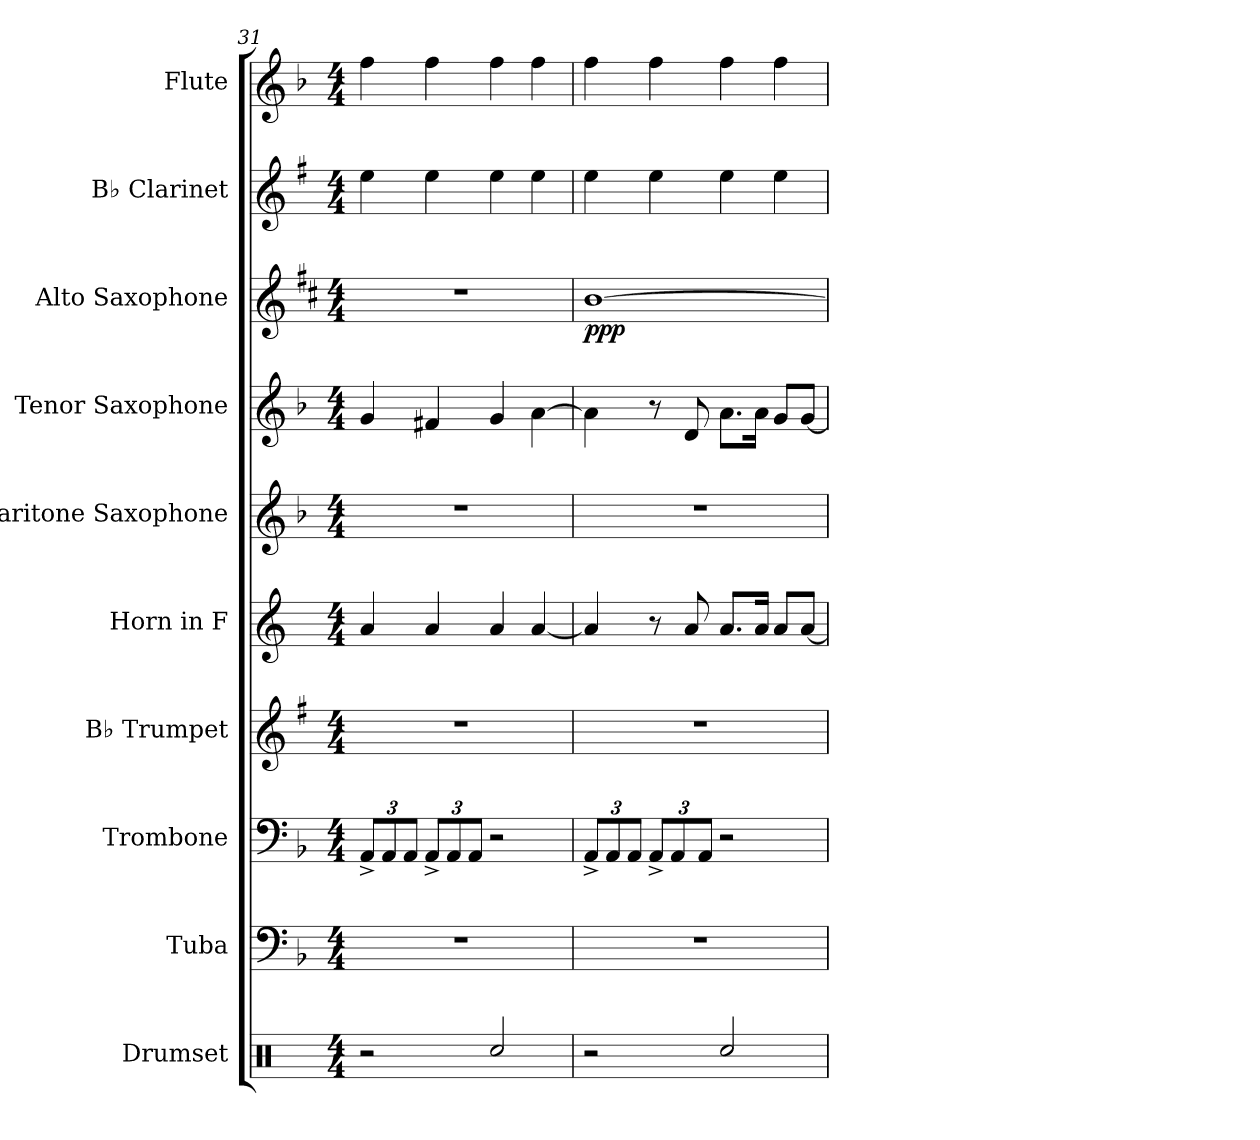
**kern	**kern	**kern	**kern	**kern	**kern	**kern	**kern	**dynam	**kern	**kern
*part10	*part9	*part8	*part7	*part6	*part5	*part4	*part3	*part3	*part2	*part1
*staff10	*staff9	*staff8	*staff7	*staff6	*staff5	*staff4	*staff3	*staff3	*staff2	*staff1
*I"Drumset	*I"Tuba	*I"Trombone	*I"B♭ Trumpet	*I"Horn in F	*I"Baritone Saxophone	*I"Tenor Saxophone	*I"Alto Saxophone	*	*I"B♭ Clarinet	*I"Flute
*I'Drs.	*I'Tba.	*I'Tbn.	*I'B♭ Tpt.	*	*I'Bar. Sax.	*I'T. Sax.	*I'A. Sax.	*	*I'B♭ Cl.	*I'Fl.
*clefX	*clefF4	*clefF4	*clefG2	*clefG2	*clefG2	*clefG2	*clefG2	*	*clefG2	*clefG2
*	*	*	*ITrd1c2	*ITrd4c7	*ITrd12c21	*ITrd8c14	*ITrd5c9	*	*ITrd1c2	*
*k[]	*k[b-]	*k[b-]	*k[b-]	*k[b-]	*k[b-]	*k[b-]	*k[b-]	*	*k[b-]	*k[b-]
*M4/4	*M4/4	*M4/4	*M4/4	*M4/4	*M4/4	*M4/4	*M4/4	*	*M4/4	*M4/4
*	*	*Xbrackettup	*	*	*	*	*	*	*	*
=31	=31	=31	=31	=31	=31	=31	=31	=31	=31	=31
2r	1r	12AA^/L	1r	4d/	1r	4G/	1r	.	4dd\	4ff\
.	.	12AA/	.	.	.	.	.	.	.	.
.	.	12AA/J	.	.	.	.	.	.	.	.
.	.	12AA^/L	.	4d/	.	4F#X/	.	.	4dd\	4ff\
.	.	12AA/	.	.	.	.	.	.	.	.
.	.	12AA/J	.	.	.	.	.	.	.	.
2Rcc/	.	2r	.	4d/	.	4G/	.	.	4dd\	4ff\
.	.	.	.	[4d/	.	[4A\	.	.	4dd\	4ff\
=32	=32	=32	=32	=32	=32	=32	=32	=32	=32	=32
!	!	!	!	!	!	!	!	!LO:DY:b	!	!
2r	1r	12AA^/L	1r	4d/]	1r	4A\]	[1d	ppp	4dd\	4ff\
.	.	12AA/	.	.	.	.	.	.	.	.
.	.	12AA/J	.	.	.	.	.	.	.	.
.	.	12AA^/L	.	8r	.	8r	.	.	4dd\	4ff\
.	.	12AA/	.	.	.	.	.	.	.	.
.	.	.	.	8d/	.	8D/	.	.	.	.
.	.	12AA/J	.	.	.	.	.	.	.	.
2Rcc/	.	2r	.	8.d/L	.	8.A\L	.	.	4dd\	4ff\
.	.	.	.	16d/Jk	.	16A\Jk	.	.	.	.
.	.	.	.	8d/L	.	8G/L	.	.	4dd\	4ff\
.	.	.	.	[8d/J	.	[8G/J	.	.	.	.
=	=	=	=	=	=	=	=	=	=	=
*-	*-	*-	*-	*-	*-	*-	*-	*-	*-	*-
